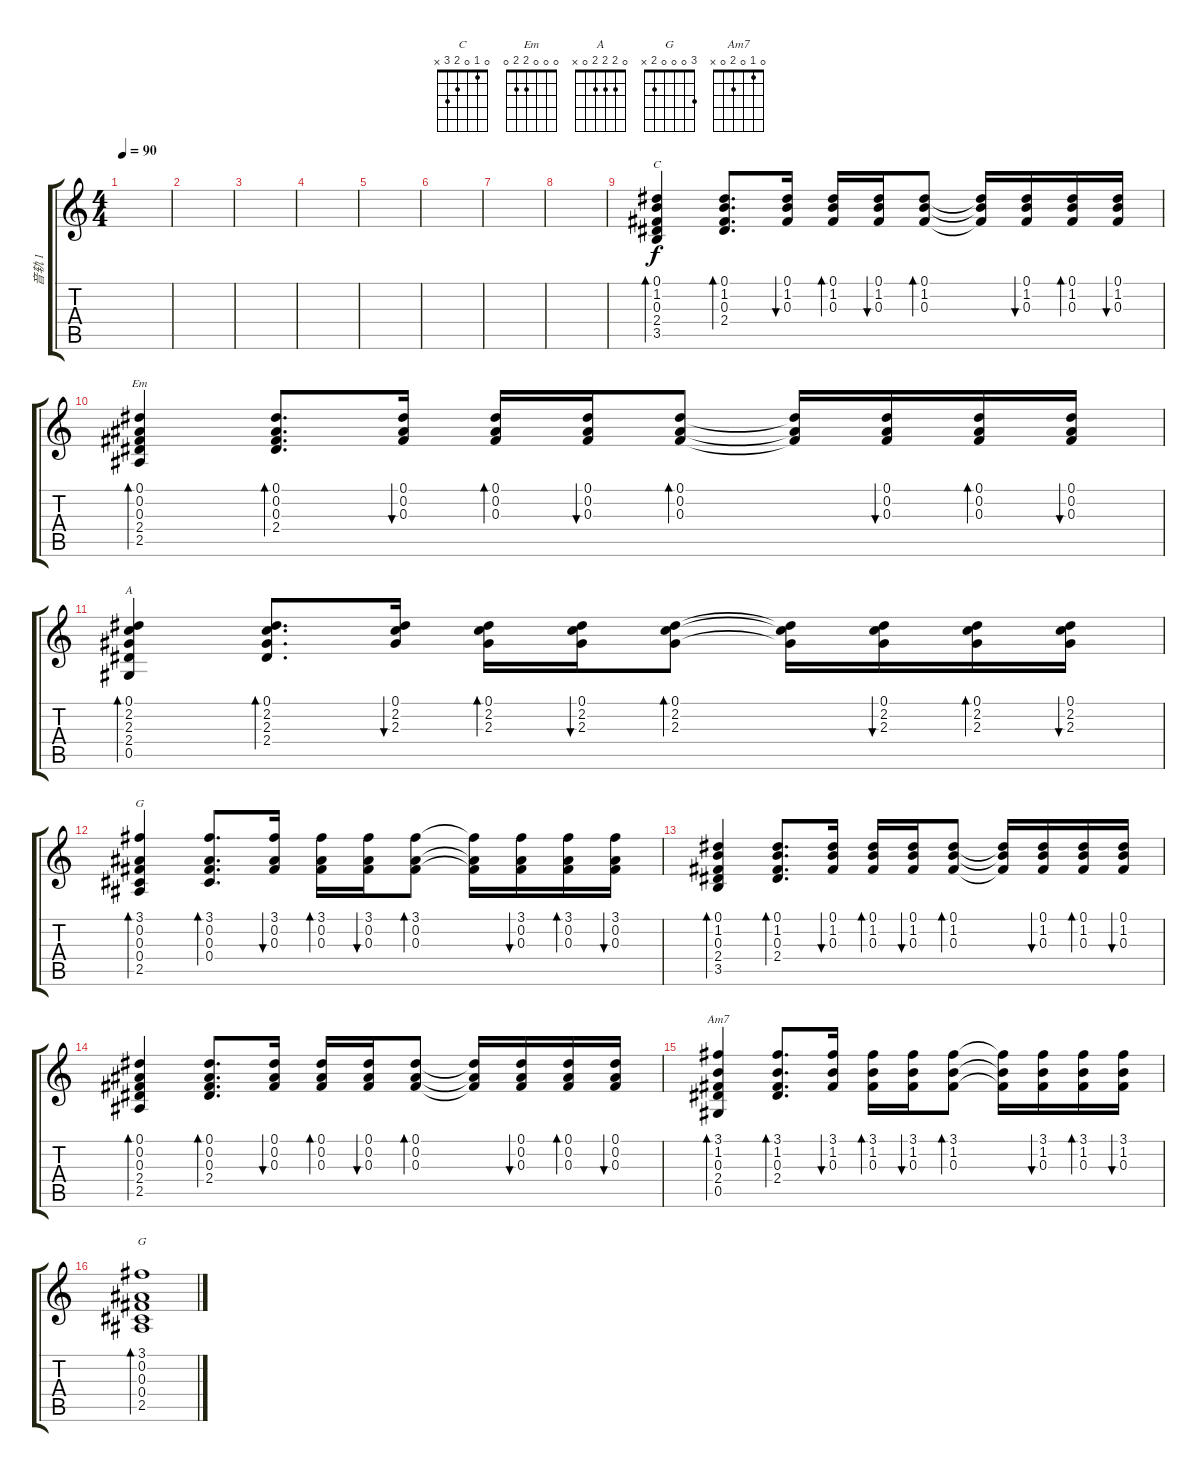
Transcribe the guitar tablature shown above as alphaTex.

\track ("音轨 1" "音轨 1") {instrument acousticguitarsteel}
\staff {score tabs}
\tuning (Eb4 Bb3 Gb3 Db3 Ab2 Eb2) {hide}
\chord ("C" 0 1 0 2 3 x)
\chord ("Em" 0 0 0 2 2 0)
\chord ("A" 0 2 2 2 0 x)
\chord ("G" 3 0 0 0 2 3)
\chord ("Am7" 0 1 0 2 0 x)
\chord ("G" 3 0 0 0 2 x)
\ts (4 4)
\tempo 90
\clef g2
\ks c
|
|
|
|
|
|
|
|
(0.1 1.2 0.3 2.4 3.5).4{bd 30 ch "C"} (0.1 1.2 0.3 2.4).8{d bd 30} (0.1 1.2 0.3).16{bu 30} (0.1 1.2 0.3).16{bd 30} (0.1 1.2 0.3).16{bu 30} (0.1 1.2 0.3).8{bd 30} (0.1{t} 1.2{t} 0.3{t}).16 (0.1 1.2 0.3).16{bu 30} (0.1 1.2 0.3).16{bd 30} (0.1 1.2 0.3).16{bu 30} |
(0.1 0.2 0.3 2.4 2.5).4{bd 30 ch "Em"} (0.1 0.2 0.3 2.4).8{d bd 30} (0.1 0.2 0.3).16{bu 30} (0.1 0.2 0.3).16{bd 30} (0.1 0.2 0.3).16{bu 30} (0.1 0.2 0.3).8{bd 30} (0.1{t} 0.2{t} 0.3{t}).16 (0.1 0.2 0.3).16{bu 30} (0.1 0.2 0.3).16{bd 30} (0.1 0.2 0.3).16{bu 30} |
(0.1 2.2 2.3 2.4 0.5).4{bd 30 ch "A"} (0.1 2.2 2.3 2.4).8{d bd 30} (0.1 2.2 2.3).16{bu 30} (0.1 2.2 2.3).16{bd 30} (0.1 2.2 2.3).16{bu 30} (0.1 2.2 2.3).8{bd 30} (0.1{t} 2.2{t} 2.3{t}).16 (0.1 2.2 2.3).16{bu 30} (0.1 2.2 2.3).16{bd 30} (0.1 2.2 2.3).16{bu 30} |
(3.1 0.2 0.3 0.4 2.5).4{bd 30 ch "G"} (3.1 0.2 0.3 0.4).8{d bd 30} (3.1 0.2 0.3).16{bu 30} (3.1 0.2 0.3).16{bd 30} (3.1 0.2 0.3).16{bu 30} (3.1 0.2 0.3).8{bd 30} (3.1{t} 0.2{t} 0.3{t}).16 (3.1 0.2 0.3).16{bu 30} (3.1 0.2 0.3).16{bd 30} (3.1 0.2 0.3).16{bu 30} |
(0.1 1.2 0.3 2.4 3.5).4{bd 30} (0.1 1.2 0.3 2.4).8{d bd 30} (0.1 1.2 0.3).16{bu 30} (0.1 1.2 0.3).16{bd 30} (0.1 1.2 0.3).16{bu 30} (0.1 1.2 0.3).8{bd 30} (0.1{t} 1.2{t} 0.3{t}).16 (0.1 1.2 0.3).16{bu 30} (0.1 1.2 0.3).16{bd 30} (0.1 1.2 0.3).16{bu 30} |
(0.1 0.2 0.3 2.4 2.5).4{bd 30} (0.1 0.2 0.3 2.4).8{d bd 30} (0.1 0.2 0.3).16{bu 30} (0.1 0.2 0.3).16{bd 30} (0.1 0.2 0.3).16{bu 30} (0.1 0.2 0.3).8{bd 30} (0.1{t} 0.2{t} 0.3{t}).16 (0.1 0.2 0.3).16{bu 30} (0.1 0.2 0.3).16{bd 30} (0.1 0.2 0.3).16{bu 30} |
(3.1 1.2 0.3 2.4 0.5).4{bd 30 ch "Am7"} (3.1 1.2 0.3 2.4).8{d bd 30} (3.1 1.2 0.3).16{bu 30} (3.1 1.2 0.3).16{bd 30} (3.1 1.2 0.3).16{bu 30} (3.1 1.2 0.3).8{bd 30} (3.1{t} 1.2{t} 0.3{t}).16 (3.1 1.2 0.3).16{bu 30} (3.1 1.2 0.3).16{bd 30} (3.1 1.2 0.3).16{bu 30} |
(3.1 0.2 0.3 0.4 2.5).1{bd 480 ch "G"}
